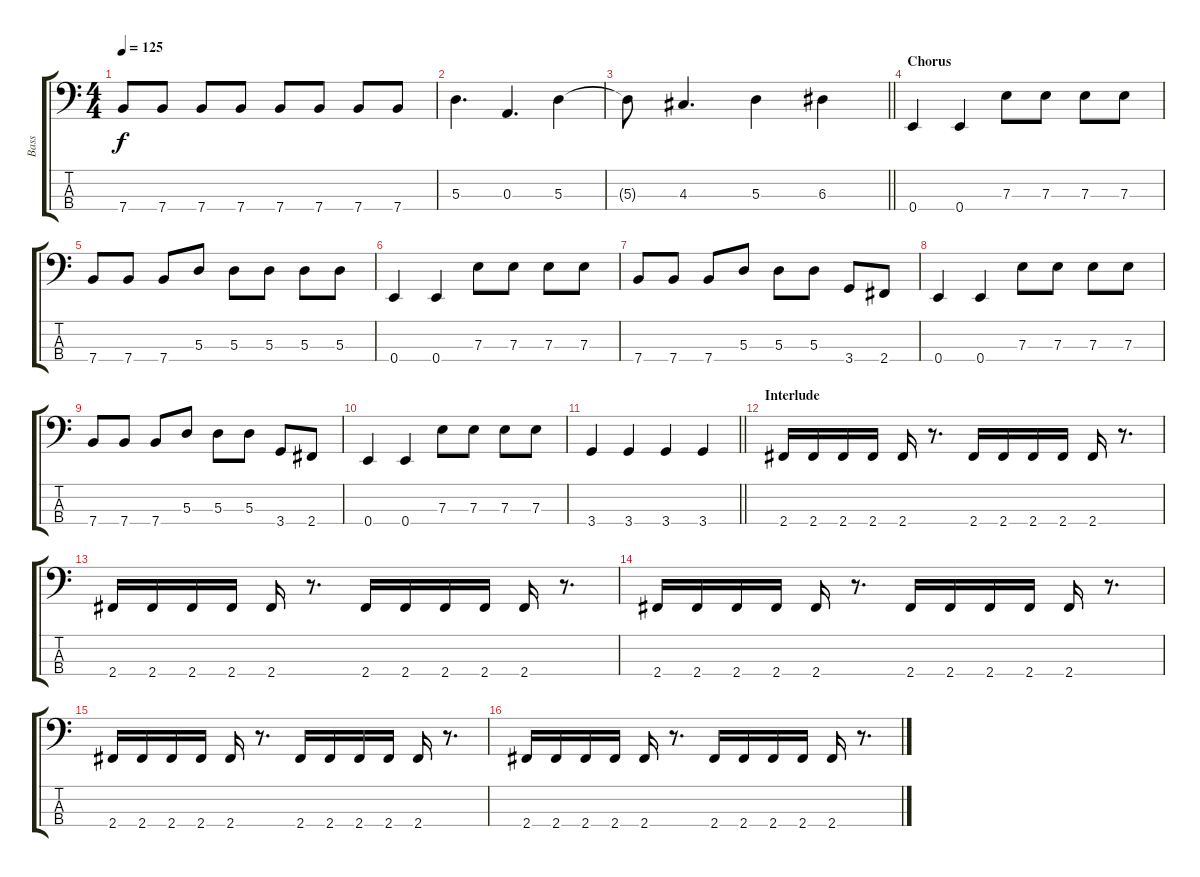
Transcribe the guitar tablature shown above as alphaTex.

\track ("Bass" "Bass") {instrument electricbassfinger}
\staff {score tabs}
\tuning (G2 D2 A1 E1) {hide}
\ts (4 4)
\tempo 125
\clef f4
\ks c
7.4.8{dy f} 7.4.8 7.4.8 7.4.8 7.4.8 7.4.8 7.4.8 7.4.8 |
5.3.4{d} 0.3.4{d} 5.3.4 |
\barLineRight lightlight
5.3{t}.8 4.3.4{d} 5.3.4 6.3.4 |
\section ("" "Chorus")
0.4.4 0.4.4 7.3.8 7.3.8 7.3.8 7.3.8 |
7.4.8 7.4.8 7.4.8 5.3.8 5.3.8 5.3.8 5.3.8 5.3.8 |
0.4.4 0.4.4 7.3.8 7.3.8 7.3.8 7.3.8 |
7.4.8 7.4.8 7.4.8 5.3.8 5.3.8 5.3.8 3.4.8 2.4.8 |
0.4.4 0.4.4 7.3.8 7.3.8 7.3.8 7.3.8 |
7.4.8 7.4.8 7.4.8 5.3.8 5.3.8 5.3.8 3.4.8 2.4.8 |
0.4.4 0.4.4 7.3.8 7.3.8 7.3.8 7.3.8 |
\barLineRight lightlight
3.4.4 3.4.4 3.4.4 3.4.4 |
\section ("" "Interlude")
2.4.16 2.4.16 2.4.16 2.4.16 2.4.16 r.8{d} 2.4.16 2.4.16 2.4.16 2.4.16 2.4.16 r.8{d} |
2.4.16 2.4.16 2.4.16 2.4.16 2.4.16 r.8{d} 2.4.16 2.4.16 2.4.16 2.4.16 2.4.16 r.8{d} |
2.4.16 2.4.16 2.4.16 2.4.16 2.4.16 r.8{d} 2.4.16 2.4.16 2.4.16 2.4.16 2.4.16 r.8{d} |
2.4.16 2.4.16 2.4.16 2.4.16 2.4.16 r.8{d} 2.4.16 2.4.16 2.4.16 2.4.16 2.4.16 r.8{d} |
2.4.16 2.4.16 2.4.16 2.4.16 2.4.16 r.8{d} 2.4.16 2.4.16 2.4.16 2.4.16 2.4.16 r.8{d}
